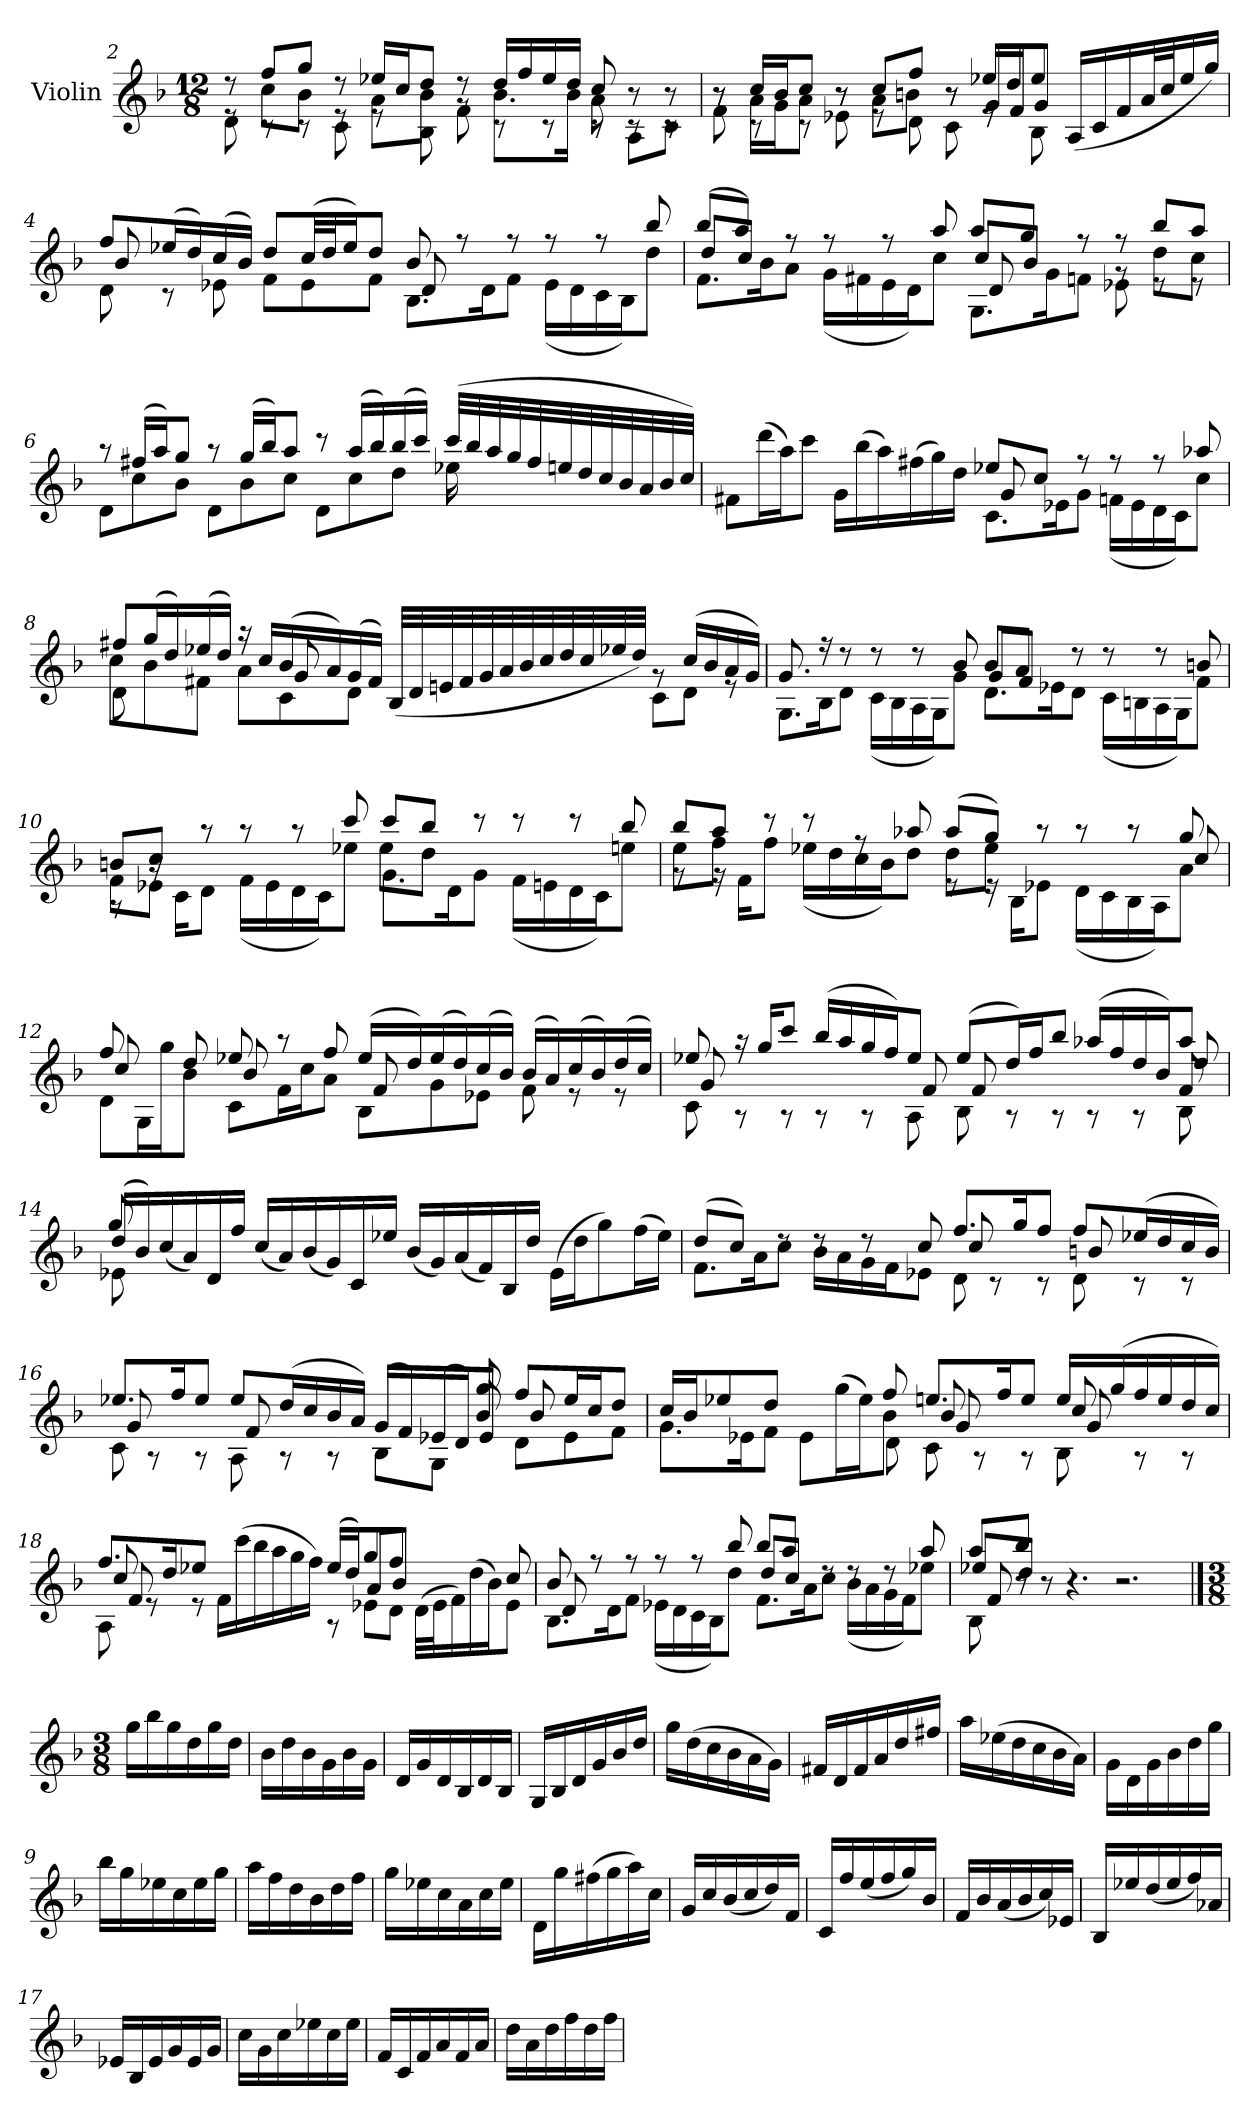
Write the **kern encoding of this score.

**kern
*part1
*staff1
*I"Violin
*I'Vln.
*clefG2
*k[b-]
*M12/8
=2
*^
*	*^
8rdd	8d\	8re
8ff/L	8rc	8cc\L
8gg/J	8rc	8b-\J
8rdd	8c\	8re
16ee-X/LL	8re	8a\L
16cc/J	.	.
8dd/J	8B-\	8b-\J
8rdd	8f\	8rg
16dd/LL	8rc	8.b-\L
16ff/	.	.
16ee-/	8rc	.
16dd/JJ	.	16b-\Jk
8cc/	8rc	8a\
8r	8A\L	8rc
8r	8c\J	8rc
!!LO:LB:g=z	!!	!!
=3	=3	=3
8r	8f\	8r
16cc/LL	8rc	16a\LL
16b-/J	.	16g\J
8cc/J	8rc	8a\J
8r	8e-X\	8r
8cc/L	8re	8a\L
8ff/J	8d\	8bn\J
8r	8c\	8r
16ee-X/LL	8re	16g/LL
16dd/J	.	16f/J
8ee-/J	8B-\	8g/J
(<16A/LL	4.ryy	4.ryy
16c/	.	.
16f/	.	.
32a/L	.	.
32cc/J	.	.
16ee-/	.	.
16gg/JJ)	.	.
=4	=4	=4
8ff/L	8d\	8b-/
(>16ee-X/L	8r	8ryy
16dd/)	.	.
(>16cc/	8e-X\	8ryy
16b-/JJ)	.	.
8dd/L	8f\L	4.ryy
(>32cc/LL	8e-\	.
32dd/J	.	.
16ee-/J)	.	.
8dd/J	8f\J	.
8b-/	8.B-\L	8d/
8r	.	8ryy
.	16d\K	.
8r	8f\J	8ryy
8r	(<16e-\LL	4ryy
.	16d\	.
8r	16c\	.
.	16B-\J)	.
8bb-/	8dd\J	8ryy
!!LO:LB:g=z	!!	!!
=5	=5	=5
*	*	*^
(>8bb-/L	8.f\L	8dd/L	2.ryy
8aa/J)	.	8cc/J	.
.	16b-\K	.	.
8rff	8a\J	8ryy	.
8rff	(<16g\LL	4ryy	.
.	16f#X\	.	.
8rff	16e\	.	.
.	16d\J)	.	.
8aa/	8cc\J	8ryy	.
8aa/L	8.G\L	8cc/L	8d/
8gg/J	.	8b-/J	8ryy
.	16g\K	.	.
8rff	8fn\J	8ryy	8ryy
8rff	8e-X\	8rg	4.ryy
8bb-/L	8re	8dd\L	.
8aa/J	8re	8cc\J	.
*	*v	*v	*v
=6	=6
8r	8d\L
(>16ff#X/LL	8cc\
16aa/J)	.
8gg/J	8b-\J
8r	8d\L
(>16gg/LL	8b-\
16bb-/J)	.
8aa/J	8cc\J
8r	8d\L
(>16aa/LL	8cc\
16bb-/)	.
(>16bb-/	8dd\J
16ccc/JJ)	.
(>32ccc/LLL	16ee-X\
32bb-/	.
32aa/	16ryy
32gg/	.
32ff#/	8ryy
32een/	.
32dd/	.
32cc/	.
32b-/	8ryy
32a/	.
32b-/	.
32cc/JJJ)	.
!!LO:LB:g=z	!!
=7	=7
*	*^
8f#X\L	2.ryy	2.ryy
(>16ddd\L	.	.
16aa\J)	.	.
8ccc\J	.	.
16g\LL	.	.
(>16bb-\	.	.
16aa\)	.	.
(>16ff#X\	.	.
16gg\)	.	.
16dd\JJ	.	.
8ee-X/L	8.c\L	8g/
8cc/J	.	8ryy
.	16e-X\K	.
8r	8g\J	8ryy
8r	(<16fn\LL	4.ryy
.	16e-\	.
8r	16d\	.
.	16c\J)	.
8aa-X/	8cc\J	.
=8	=8	=8
8ff#X/L	8d\	8cc\L
(>16gg/L	8ryy	8b-\
16dd/)	.	.
(>16ee-X/	8ryy	8f#X\J
16dd/JJ)	.	.
16r	8a\L	8ryy
16cc/LL	.	.
(>16b-/	8c\	8g/
16a/)	.	.
(>16g/	8d\J	8ryy
16f#/JJ)	.	.
(<32B-/LLL	4.ryy	4.ryy
32d/	.	.
32en/	.	.
32f#/	.	.
32g/	.	.
32a/	.	.
32b-/	.	.
32cc/	.	.
32dd/	.	.
32cc/	.	.
32ee-X/	.	.
32dd/JJJ)	.	.
8rg	8c\L	4.ryy
(>16cc/LL	8d\J	.
16b-/	.	.
16a/	8re	.
16g/JJ)	.	.
!!LO:LB:g=z	!!	!!
=9	=9	=9
8.g/	8.G\L	2.ryy
16r	16B-\K	.
8r	8d\J	.
8r	(>16c\LL	.
.	16B-\	.
8r	16A\	.
.	16G\J)	.
8b-/	8g\J	.
8b-/L	8.d\L	8g/L
8a/J	.	8f/J
.	16e-X\K	.
8r	8d\J	8ryy
8r	(<16c\LL	4ryy
.	16Bn\	.
8r	16A\	.
.	16G\J)	.
8bn/	8f\J	8ryy
=10	=10	=10
8bn/L	8rA	8f\L
8cc/J	16r	8e-X\J
.	16c\KL	.
8r	8d\J	8ryy
8r	(<16f\LL	4ryy
.	16e-\	.
8r	16d\	.
.	16c\J)	.
8ccc/	8ee-X\J	8ryy
8ccc/L	8.g\L	8ee-\L
8bb-/J	.	8dd\J
.	16d\K	.
8r	8g\J	8ryy
8r	(<16f\LL	4ryy
.	16en\	.
8r	16d\	.
.	16c\J)	.
8bb-/	8een\J	8ryy
!!LO:LB:g=z	!!	!!
=11	=11	=11
8bb-/L	8rg	8ee\L
8aa/J	16rg	8ff\J
.	16f\KL	.
8r	8ff\J	8ryy
8r	(<16ee-X\LL	4.ryy
.	16dd\	.
8rff	16cc\	.
.	16b-\J)	.
8aa-X/	8dd\J	.
(>8aa-/L	8re	8dd\L
8gg/J)	16re	8ee-\J
.	16B-\KL	.
8r	8e-X\J	8ryy
8r	(<16d\LL	4ryy
.	16c\	.
8r	16B-\	.
.	16A\J)	.
8gg/	8a\J	8cc/
=12	=12	=12
8ff/	8d\L	8cc/
8ryy	16G\L	8ryy
.	16gg\J	.
8dd/	8b-\J	8ryy
8ee-X/	8c\L	8b-/
8r	16f\L	4ryy
.	16cc\J	.
8ff/	8a\J	.
(>16ee-/LL	8B-\L	8f/
16dd/)	.	.
(>16ee-/	8g\	8ryy
16dd/)	.	.
(>16cc/	8e-X\J	8ryy
16b-/JJ)	.	.
(>16b-/LL	8f\	4ryy
16a/)	.	.
(>16cc/	8r	.
16b-/)	.	.
(>16dd/	8r	8ryy
16cc/JJ)	.	.
!!LO:LB:g=z	!!	!!
=13	=13	=13
*	*	*^
8ee-X/	8c\	8g/	2.ryy
16r	8r	8ryy	.
16gg/KL	.	.	.
8ccc/J	8r	8ryy	.
(>16bb-/LL	8r	4ryy	.
16aa/	.	.	.
16gg/	8r	.	.
16ff/J)	.	.	.
8ee-/J	8A\	8f/	.
(>8ee-/L	8B-\	8f/	4.ryy
16dd/L)	8r	8ryy	.
16ff/J	.	.	.
8bb-/J	8r	8ryy	.
(>16aa-X/LL	8r	4ryy	4ryy
16ff/	.	.	.
16dd/	8r	.	.
16b-/J)	.	.	.
8aa-/J	8B-\	8dd/	8f/
*	*	*v	*v
=14	=14	=14
(<16dd/LL	8e-X\	8gg/
16b-/)	.	.
(<16cc/	8ryy	8ryy
16a/)	.	.
16d/	8ryy	8ryy
16ff/JJ	.	.
(<16cc/LL	4ryy	4ryy
16a/)	.	.
(<16b-/	.	.
16g/)	.	.
16c/	8ryy	8ryy
16ee-X/JJ	.	.
(<16b-/LL	4ryy	4ryy
16g/)	.	.
(<16a/	.	.
16f/)	.	.
16B-/	8ryy	8ryy
16dd/JJ	.	.
(>16e-\LL	4ryy	4ryy
16dd\J	.	.
8gg\)	.	.
(>16ff\L	8ryy	8ryy
16ee-\JJ)	.	.
!!LO:LB:g=z	!!	!!
=15	=15	=15
(>8dd/L	8.f\L	2.ryy
8cc/J)	.	.
.	16a\K	.
8rdd	8cc\J	.
8rdd	16b-\LL	.
.	16a\	.
8rdd	16g\	.
.	16f\J	.
8cc/	8e-X\J	.
8.ff/L	8d\	8cc/
.	8r	8ryy
16gg/K	.	.
8ff/J	8r	8ryy
8ff/L	8d\	8bn/
(>16ee-X/L	8r	8ryy
16dd/	.	.
16cc/	8r	8ryy
16b/JJ)	.	.
=16	=16	=16
8.ee-X/L	8c\	8g/
.	8r	8ryy
16ff/K	.	.
8ee-/J	8r	8ryy
8ee-/L	8A\	8f/
(>16dd/L	8r	8ryy
16cc/	.	.
16b-/	8r	8ryy
16a/JJ)	.	.
(>16g/LL	8B-\L	4ryy
16f/)	.	.
(>16e-X/	8G\J	.
16d/J)	.	.
8e-/J	8b-/	8gg/
8ff/L	8d\L	8b-/
16ee-/L	8e-\	8ryy
16cc/J	.	.
8dd/J	8f\J	8ryy
!!LO:LB:g=z	!!	!!
=17	=17	=17
*	*	*^
16cc/LL	8.g\L	4.ryy	2.ryy
16b-/J	.	.	.
8ee-X/	.	.	.
.	16e-X\K	.	.
8dd/J	8f\J	.	.
8e-\L	4ryy	4ryy	.
(>16gg\L	.	.	.
16ee-\J)	.	.	.
8b-\J	8d\	8ff/	.
8.een/L	8c\	8b-/	8g/
.	8r	8ryy	8ryy
16ff/K	.	.	.
8ee/J	8r	8ryy	8ryy
16ee/LL	8B-\	8cc/	8g/
(>16gg/	.	.	.
16ff/	8r	8ryy	8ryy
16ee/	.	.	.
16dd/	8r	8ryy	8ryy
16cc/JJ)	.	.	.
=18	=18	=18	=18
8.ff/L	8A\	8cc/	8f/
.	8re	8ryy	8ryy
16dd/K	.	.	.
8ee-X/J	8re	8ryy	8ryy
16f\LL	4ryy	4ryy	4ryy
(>16ccc\	.	.	.
16bb-\	.	.	.
16aa\	.	.	.
16gg\	8ryy	8ryy	8ryy
16ff\JJ)	.	.	.
(>16ee-/LL	8r	8ryy	4ryy
16dd/J)	.	.	.
8gg/	8e-X\L	8a/L	.
8ff/J	8d\J	8b-/J	8ryy
(>32d\LLL	4ryy	4ryy	4ryy
32e-\J	.	.	.
16f\)	.	.	.
(>16dd\	.	.	.
16b-\J)	.	.	.
8e-\J	8cc/	8ryy	8ryy
*	*	*v	*v
!!LO:LB:g=z
=19	=19	=19
8b-/	8.B-\L	8d/
8r	.	8ryy
.	16d\K	.
8r	8f\J	8ryy
8r	(<16e-X\LL	4ryy
.	16d\	.
8r	16c\	.
.	16B-\J)	.
8bb-/	8dd\J	8ryy
8bb-/L	8.f\L	8dd/L
8aa/J	.	8cc/J
.	16a\K	.
8rdd	8cc\J	8ryy
8rdd	(<16b-\LL	4ryy
.	16a\	.
8rdd	16g\	.
.	16f\J)	.
8aa/	8ee-X\J	8ryy
=20	=20	=20
*	*	*^
8aa/L	8B-\	8ee-X/L	8f/
8bb-/J	8r	8dd/J	8ryy
8r	8ryy	8ryy	8ryy
4.r	4.ryy	4.ryy	4.ryy
2.r	2.ryy	2.ryy	2.ryy
*v	*v	*v	*v
!!LO:PB:g=z
==1
*M3/8
*^
*	*^
*	*	*^
!LO:TX:a:B:t=Presto	!	!	!
*v	*v	*v	*v
16gg\LL
16bb-\
16gg\
16dd\
16gg\
16dd\JJ
=2
16b-\LL
16dd\
16b-\
16g\
16b-\
16g\JJ
=3
16d/LL
16g/
16d/
16B-/
16d/
16B-/JJ
=4
16G/LL
16B-/
16d/
16g/
16b-/
16dd/JJ
=5
16gg\LL
(>16dd\
16cc\
16b-\
16a\
16g\JJ)
=6
16f#X/LL
16d/
16f#/
16a/
16dd/
16ff#X/JJ
!!LO:LB:g=z
=7
16aa\LL
(>16ee-X\
16dd\
16cc\
16b-\
16a\JJ)
=8
16g\LL
16d\
16g\
16b-\
16dd\
16gg\JJ
=9
16bb-\LL
16gg\
16ee-X\
16cc\
16ee-\
16gg\JJ
=10
16aa\LL
16ff\
16dd\
16b-\
16dd\
16ff\JJ
=11
16gg\LL
16ee-X\
16cc\
16a\
16cc\
16ee-\JJ
=12
16d\LL
16gg\
(>16ff#X\
16gg\
16aa\)
16cc\JJ
=13
16g/LL
16cc/
(<16b-/
16cc/
16dd/)
16f/JJ
!!LO:LB:g=z
=14
16c/LL
16ff/
(<16ee/
16ff/
16gg/)
16b-/JJ
=15
16f/LL
16b-/
(<16a/
16b-/
16cc/)
16e-X/JJ
=16
16B-/LL
16ee-X/
(<16dd/
16ee-/
16ff/)
16a-X/JJ
=17
16e-X/LL
16B-/
16e-/
16g/
16e-/
16g/JJ
=18
16cc\LL
16g\
16cc\
16ee-X\
16cc\
16ee-\JJ
=19
16f/LL
16c/
16f/
16a/
16f/
16a/JJ
=20
16dd\LL
16a\
16dd\
16ff\
16dd\
16ff\JJ
=
*-
